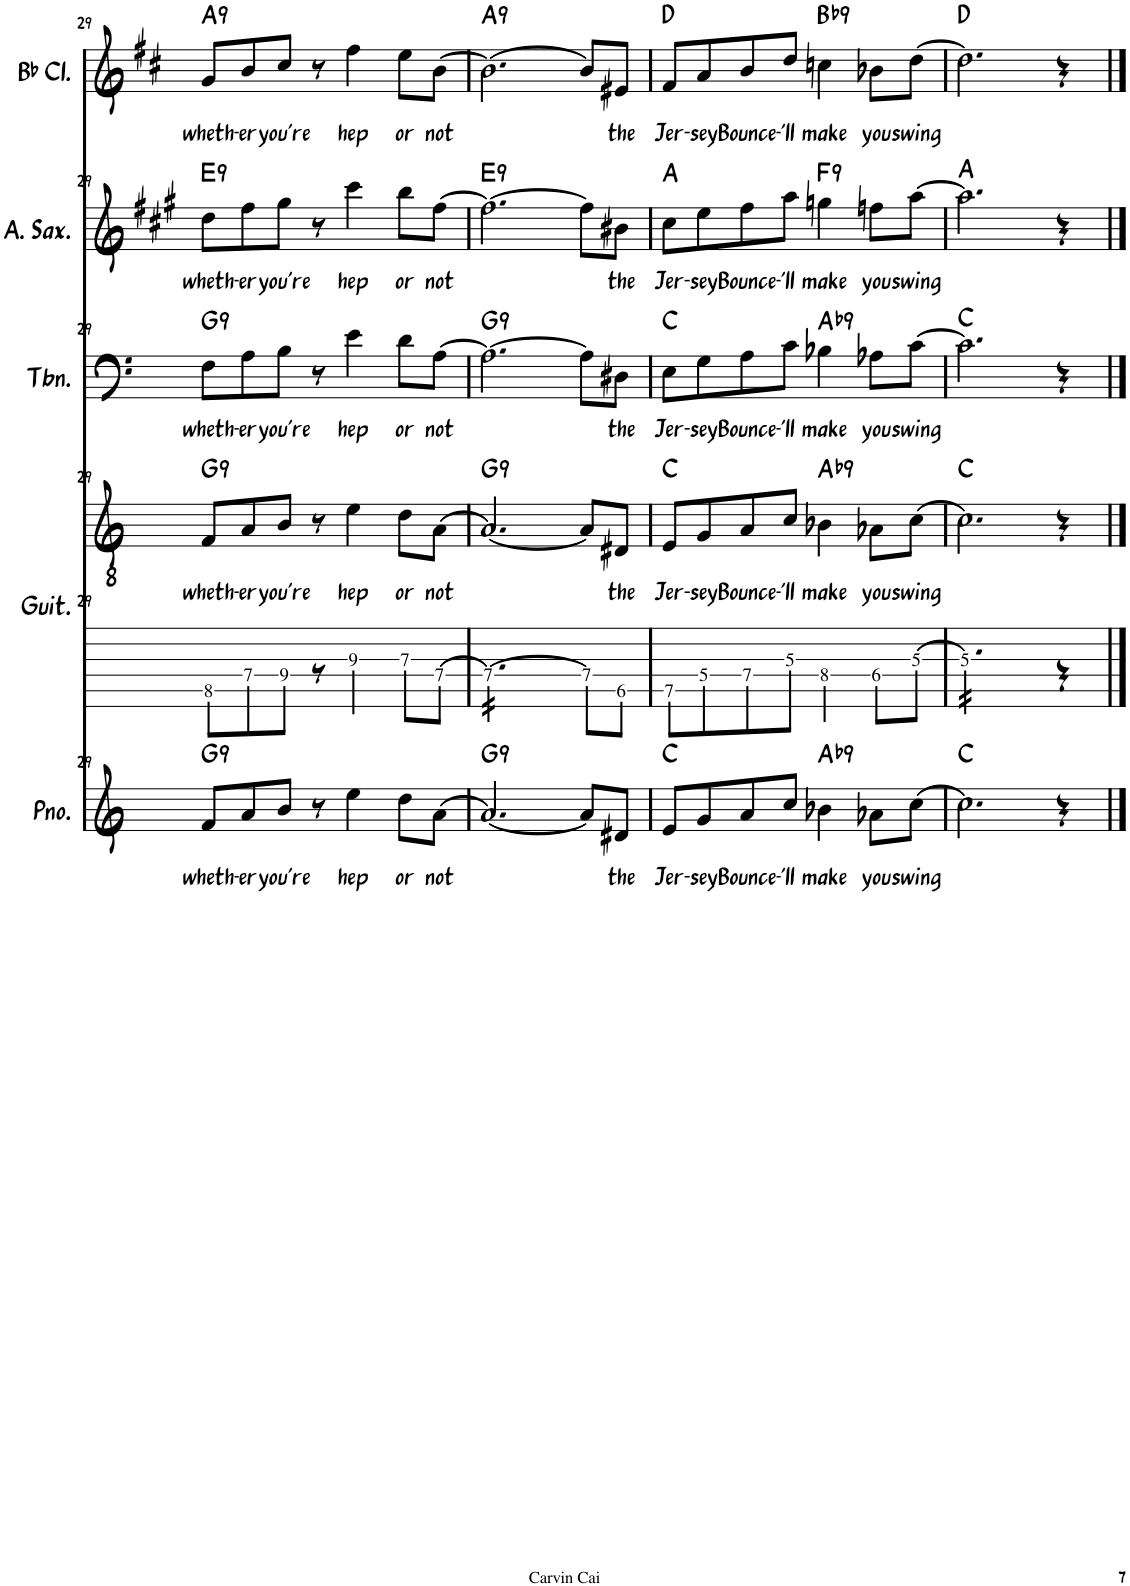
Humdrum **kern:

**kern	**text	**harte	**kern	**kern	**text	**harte	**kern	**text	**harte	**kern	**text	**harte	**kern	**text	**harte
*part5	*part5	*part5	*part4	*part4	*part4	*part4	*part3	*part3	*part3	*part2	*part2	*part2	*part1	*part1	*part1
*staff6	*staff6	*	*staff5	*staff4	*staff4	*	*staff3	*staff3	*	*staff2	*staff2	*	*staff1	*staff1	*
*I"钢琴	*	*	*I"原音吉他	*	*	*	*I"长号	*	*	*I"中音萨克斯	*	*	*I"降B调单簧管	*	*
!!LO:PB:g=z
*clefG2	*	*	*	*clefGv2	*	*	*clefF4	*	*	*clefG2	*	*	*clefG2	*	*
*	*	*	*	*	*	*	*	*	*	*Trd5c9	*	*	*Trd1c2	*	*
*k[]	*	*	*k[]	*k[]	*	*	*k[]	*	*	*k[f#c#g#]	*	*	*k[f#c#]	*	*
*M4/4	*	*	*M4/4	*M4/4	*	*	*M4/4	*	*	*M4/4	*	*	*M4/4	*	*
=29	=29	=29	=29	=29	=29	=29	=29	=29	=29	=29	=29	=29	=29	=29	=29
!	!LO:LY:b	!LO:H:kt=9	!	!	!LO:LY:b	!LO:H:kt=9	!	!LO:LY:b	!LO:H:kt=9	!	!LO:LY:b	!LO:H:kt=9	!	!LO:LY:b	!LO:H:kt=9
8f/L	wheth-	G:9	8F\L	8F/L	wheth-	G:9	8F\L	wheth-	G:9	8dd\L	wheth-	E:9	8g/L	wheth-	A:9
!	!LO:LY:b	!	!	!	!LO:LY:b	!	!	!LO:LY:b	!	!	!LO:LY:b	!	!	!LO:LY:b	!
8a/	-er	.	8A\	8A/	-er	.	8A\	-er	.	8ff#\	-er	.	8b/	-er	.
!	!LO:LY:b	!	!	!	!LO:LY:b	!	!	!LO:LY:b	!	!	!LO:LY:b	!	!	!LO:LY:b	!
8b/J	you're	.	8B\J	8B/J	you're	.	8B\J	you're	.	8gg#\J	you're	.	8cc#/J	you're	.
8r	.	.	8r	8r	.	.	8r	.	.	8r	.	.	8r	.	.
!	!LO:LY:b	!	!	!	!LO:LY:b	!	!	!LO:LY:b	!	!	!LO:LY:b	!	!	!LO:LY:b	!
4ee\	hep	.	4e\	4e\	hep	.	4e\	hep	.	4ccc#\	hep	.	4ff#\	hep	.
!	!LO:LY:b	!	!	!	!LO:LY:b	!	!	!LO:LY:b	!	!	!LO:LY:b	!	!	!LO:LY:b	!
8dd\L	or	.	8d\L	8d\L	or	.	8d\L	or	.	8bb\L	or	.	8ee\L	or	.
!	!LO:LY:b	!	!	!	!LO:LY:b	!	!	!LO:LY:b	!	!	!LO:LY:b	!	!	!LO:LY:b	!
[8a\J	not	.	[8A\J	[8A\J	not	.	[8A\J	not	.	[8ff#\J	not	.	[8b\J	not	.
=30	=30	=30	=30	=30	=30	=30	=30	=30	=30	=30	=30	=30	=30	=30	=30
!	!	!LO:H:kt=9	!	!	!	!LO:H:kt=9	!	!	!LO:H:kt=9	!	!	!LO:H:kt=9	!	!	!LO:H:kt=9
2.a/_	.	G:9	2.A\_	2.A/_	.	G:9	2.A\_	.	G:9	2.ff#\_	.	E:9	2.b\_	.	A:9
8a/L]	.	.	8A\L]	8A/L]	.	.	8A\L]	.	.	8ff#\L]	.	.	8b/L]	.	.
!	!LO:LY:b	!	!	!	!LO:LY:b	!	!	!LO:LY:b	!	!	!LO:LY:b	!	!	!LO:LY:b	!
8d#X/J	the	.	8D#X\J	8D#X/J	the	.	8D#X\J	the	.	8b#X\J	the	.	8e#X/J	the	.
=31	=31	=31	=31	=31	=31	=31	=31	=31	=31	=31	=31	=31	=31	=31	=31
!	!LO:LY:b	!	!	!	!LO:LY:b	!	!	!LO:LY:b	!	!	!LO:LY:b	!	!	!LO:LY:b	!
8e/L	Jer-	C:maj	8E\L	8E/L	Jer-	C:maj	8E\L	Jer-	C:maj	8cc#\L	Jer-	A:maj	8f#/L	Jer-	D:maj
!	!LO:LY:b	!	!	!	!LO:LY:b	!	!	!LO:LY:b	!	!	!LO:LY:b	!	!	!LO:LY:b	!
8g/	-sey	.	8G\	8G/	-sey	.	8G\	-sey	.	8ee\	-sey	.	8a/	-sey	.
!	!LO:LY:b	!	!	!	!LO:LY:b	!	!	!LO:LY:b	!	!	!LO:LY:b	!	!	!LO:LY:b	!
8a/	Bounce-	.	8A\	8A/	Bounce-	.	8A\	Bounce-	.	8ff#\	Bounce-	.	8b/	Bounce-	.
!	!LO:LY:b	!	!	!	!LO:LY:b	!	!	!LO:LY:b	!	!	!LO:LY:b	!	!	!LO:LY:b	!
8cc/J	-'ll	.	8c\J	8c/J	-'ll	.	8c\J	-'ll	.	8aa\J	-'ll	.	8dd/J	-'ll	.
!	!LO:LY:b	!LO:H:kt=9	!	!	!LO:LY:b	!LO:H:kt=9	!	!LO:LY:b	!LO:H:kt=9	!	!LO:LY:b	!LO:H:kt=9	!	!LO:LY:b	!LO:H:kt=9
4b-X\	make	Ab:9	4B-X\	4B-X\	make	Ab:9	4B-X\	make	Ab:9	4ggn\	make	F:9	4ccn\	make	Bb:9
!	!LO:LY:b	!	!	!	!LO:LY:b	!	!	!LO:LY:b	!	!	!LO:LY:b	!	!	!LO:LY:b	!
8a-X\L	you	.	8A-X\L	8A-X\L	you	.	8A-X\L	you	.	8ffn\L	you	.	8b-X\L	you	.
!	!LO:LY:b	!	!	!	!LO:LY:b	!	!	!LO:LY:b	!	!	!LO:LY:b	!	!	!LO:LY:b	!
[8cc\J	swing	.	[8c\J	[8c\J	swing	.	[8c\J	swing	.	[8aa\J	swing	.	[8dd\J	swing	.
=32	=32	=32	=32	=32	=32	=32	=32	=32	=32	=32	=32	=32	=32	=32	=32
2.cc\]	.	C:maj	2.c\]	2.c\]	.	C:maj	2.c\]	.	C:maj	2.aa\]	.	A:maj	2.dd\]	.	D:maj
4r	.	.	4r	4r	.	.	4r	.	.	4r	.	.	4r	.	.
==	==	==	==	==	==	==	==	==	==	==	==	==	==	==	==
*-	*-	*-	*-	*-	*-	*-	*-	*-	*-	*-	*-	*-	*-	*-	*-
